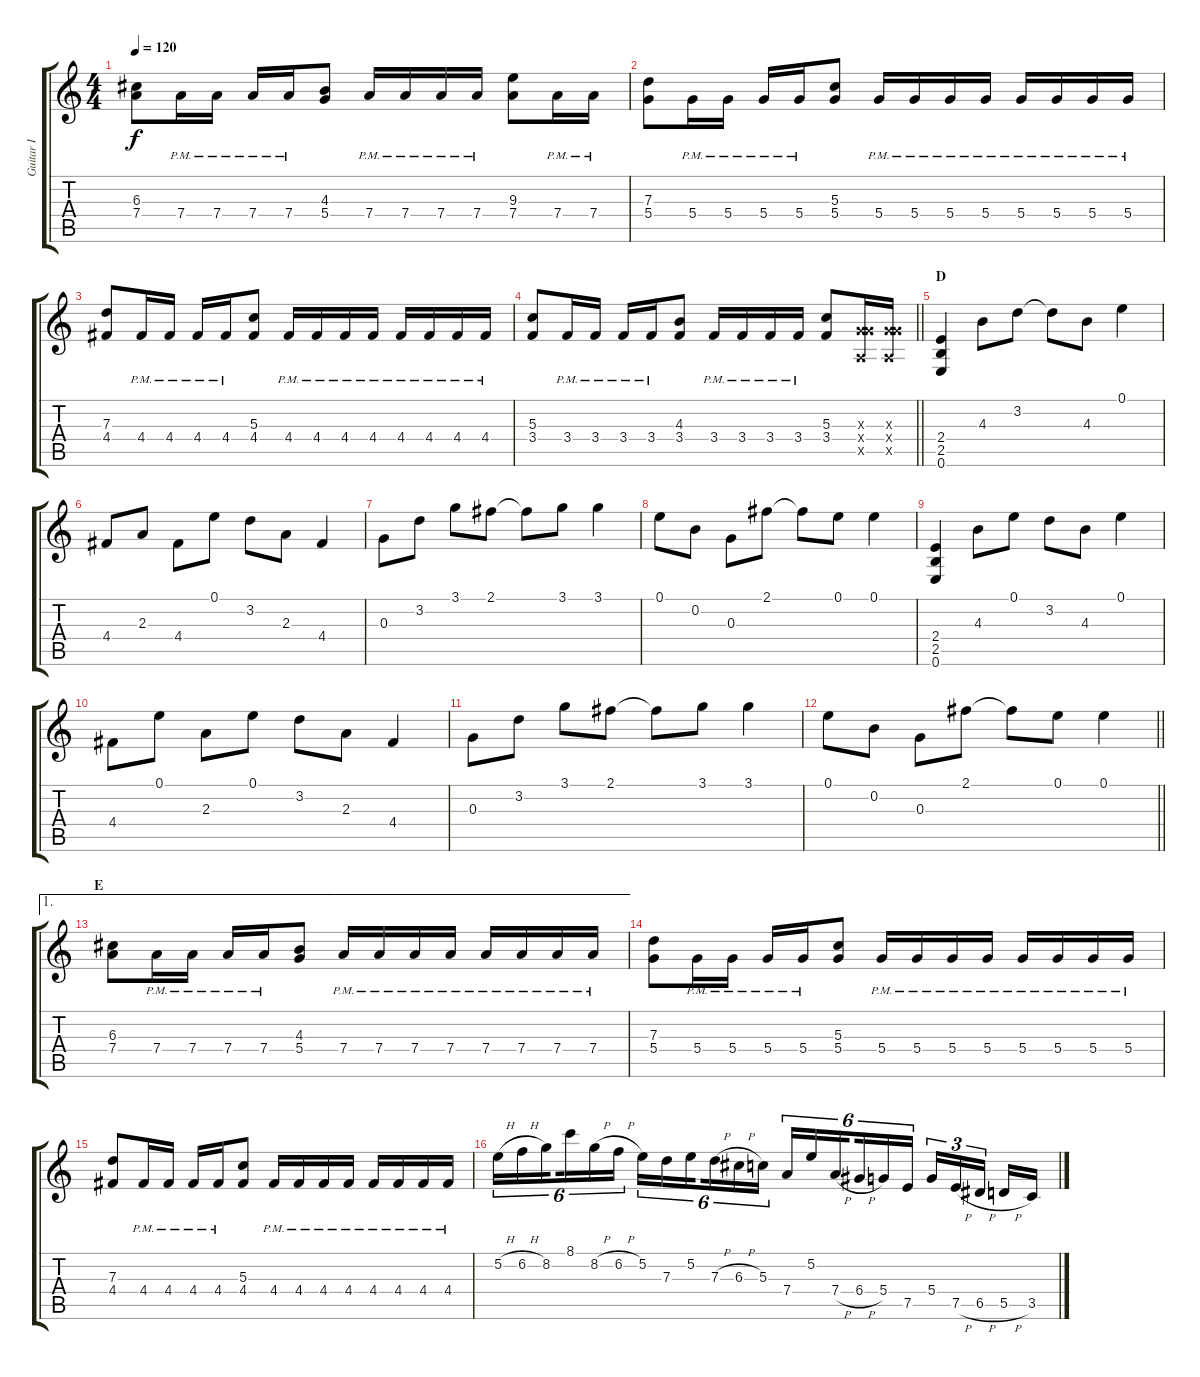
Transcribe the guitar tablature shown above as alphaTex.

\track ("Guitar I" "Guitar I") {instrument overdrivenguitar}
\staff {score tabs}
\tuning (E4 B3 G3 D3 A2 E2) {hide}
\ts (4 4)
\tempo 120
\clef g2
\ks c
(6.3 7.4).8{dy f} 7.4{pm}.16 7.4{pm}.16 7.4{pm}.16 7.4{pm}.16 (4.3 5.4).8 7.4{pm}.16 7.4{pm}.16 7.4{pm}.16 7.4{pm}.16 (9.3 7.4).8 7.4{pm}.16 7.4{pm}.16 |
(7.3 5.4).8 5.4{pm}.16 5.4{pm}.16 5.4{pm}.16 5.4{pm}.16 (5.3 5.4).8 5.4{pm}.16 5.4{pm}.16 5.4{pm}.16 5.4{pm}.16 5.4{pm}.16 5.4{pm}.16 5.4{pm}.16 5.4{pm}.16 |
(7.3 4.4).8 4.4{pm}.16 4.4{pm}.16 4.4{pm}.16 4.4{pm}.16 (5.3 4.4).8 4.4{pm}.16 4.4{pm}.16 4.4{pm}.16 4.4{pm}.16 4.4{pm}.16 4.4{pm}.16 4.4{pm}.16 4.4{pm}.16 |
\barLineRight lightlight
(5.3 3.4).8 3.4{pm}.16 3.4{pm}.16 3.4{pm}.16 3.4{pm}.16 (4.3 3.4).8 3.4{pm}.16 3.4{pm}.16 3.4{pm}.16 3.4{pm}.16 (5.3 3.4).8 (0.3{x} 5.4{x} 0.5{x}).16 (0.3{x} 5.4{x} 0.5{x}).16 |
\section ("" "D")
(2.4 2.5 0.6).4 4.3.8 3.2.8 3.2{t}.8 4.3.8 0.1.4 |
4.4.8 2.3.8 4.4.8 0.1.8 3.2.8 2.3.8 4.4.4 |
0.3.8 3.2.8 3.1.8 2.1.8 2.1{t}.8 3.1.8 3.1.4 |
0.1.8 0.2.8 0.3.8 2.1.8 2.1{t}.8 0.1.8 0.1.4 |
(2.4 2.5 0.6).4 4.3.8 0.1.8 3.2.8 4.3.8 0.1.4 |
4.4.8 0.1.8 2.3.8 0.1.8 3.2.8 2.3.8 4.4.4 |
0.3.8 3.2.8 3.1.8 2.1.8 2.1{t}.8 3.1.8 3.1.4 |
\barLineRight lightlight
0.1.8 0.2.8 0.3.8 2.1.8 2.1{t}.8 0.1.8 0.1.4 |
\ae 1
\section ("" "E")
(6.3 7.4).8 7.4{pm}.16 7.4{pm}.16 7.4{pm}.16 7.4{pm}.16 (4.3 5.4).8 7.4{pm}.16 7.4{pm}.16 7.4{pm}.16 7.4{pm}.16 7.4{pm}.16 7.4{pm}.16 7.4{pm}.16 7.4{pm}.16 |
(7.3 5.4).8 5.4{pm}.16 5.4{pm}.16 5.4{pm}.16 5.4{pm}.16 (5.3 5.4).8 5.4{pm}.16 5.4{pm}.16 5.4{pm}.16 5.4{pm}.16 5.4{pm}.16 5.4{pm}.16 5.4{pm}.16 5.4{pm}.16 |
(7.3 4.4).8 4.4{pm}.16 4.4{pm}.16 4.4{pm}.16 4.4{pm}.16 (5.3 4.4).8 4.4{pm}.16 4.4{pm}.16 4.4{pm}.16 4.4{pm}.16 4.4{pm}.16 4.4{pm}.16 4.4{pm}.16 4.4{pm}.16 |
5.2{h}.16{tu (6 4)} 6.2{h}.16{tu (6 4)} 8.2.16{tu (6 4) beam splitsecondary} 8.1.16{tu (6 4)} 8.2{h}.16{tu (6 4)} 6.2{h}.16{tu (6 4)} 5.2.16{tu (6 4)} 7.3.16{tu (6 4)} 5.2.16{tu (6 4) beam splitsecondary} 7.3{h}.16{tu (6 4)} 6.3{h}.16{tu (6 4)} 5.3.16{tu (6 4)} 7.4.16{tu (6 4)} 5.2.16{tu (6 4)} 7.4{h}.16{tu (6 4) beam splitsecondary} 6.4{h}.16{tu (6 4)} 5.4.16{tu (6 4)} 7.5.16{tu (6 4)} 5.4.16{tu (3 2)} 7.5{h}.16{tu (3 2)} 6.5{h}.16{tu (3 2) beam splitsecondary} 5.5{h}.16 3.5.16
